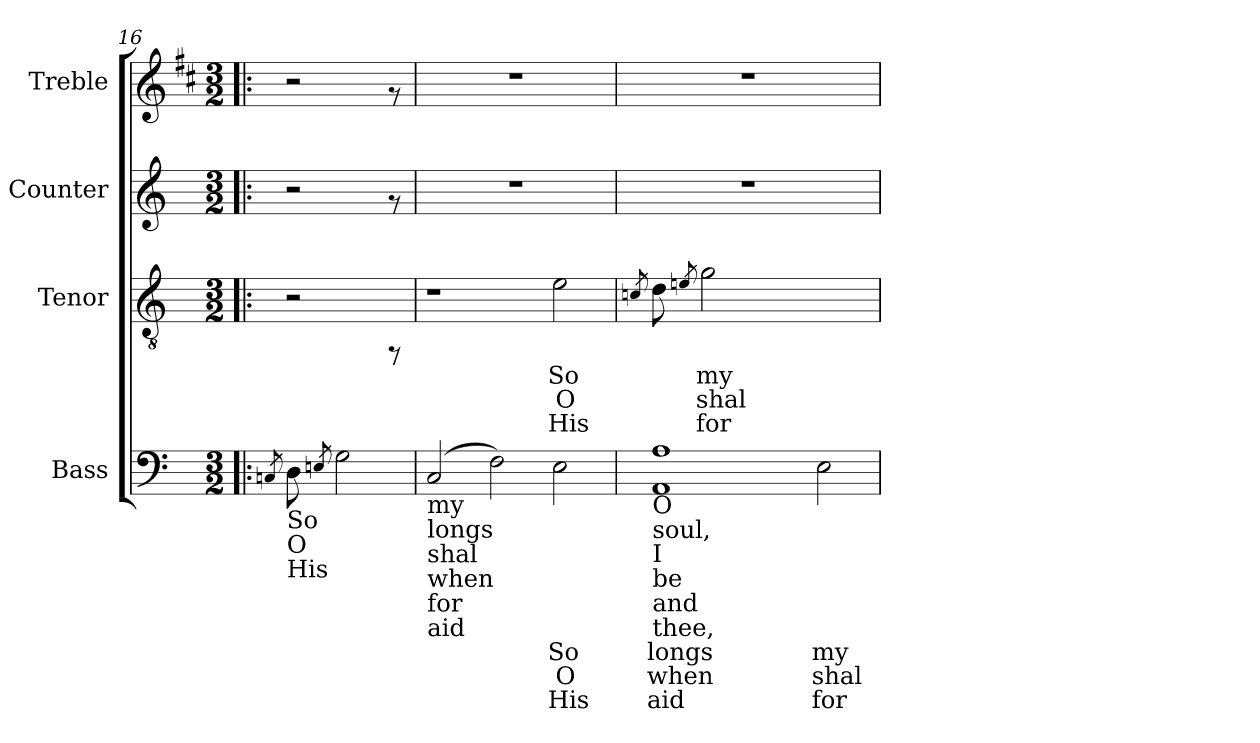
**kern	**text	**text	**text	**kern	**text	**text	**text	**kern	**kern
*part4	*part4	*part4	*part4	*part3	*part3	*part3	*part3	*part2	*part1
*staff4	*staff4	*staff4	*staff4	*staff3	*staff3	*staff3	*staff3	*staff2	*staff1
*I"Bass	*	*	*	*I"Tenor	*	*	*	*I"Counter	*I"Treble
*I'B.	*	*	*	*I'T.	*	*	*	*I'C.	*I'Tr.
*clefF4	*	*	*	*clefGv2	*	*	*	*clefG2	*clefG2
*	*	*	*	*	*	*	*	*	*ITrd1c2
*k[]	*	*	*	*k[]	*	*	*	*k[]	*k[]
*C:	*	*	*	*C:	*	*	*	*C:	*C:
*M3/2	*	*	*	*M3/2	*	*	*	*M3/2	*M3/2
=16!|:	=16!|:	=16!|:	=16!|:	=16!|:	=16!|:	=16!|:	=16!|:	=16!|:	=16!|:
8qCn/	.	.	.	.	.	.	.	.	.
!LO:TX:b:t=So	!	!	!	!	!	!	!	!	!
!LO:TX:b:t=O	!	!	!	!	!	!	!	!	!
!LO:TX:b:t=His	!	!	!	!	!	!	!	!	!
!	!LO:LY:a:rj	!	!	!	!	!	!	!	!
8D\	.	.	.	2r	.	.	.	2r	2r
8qEn/	.	.	.	.	.	.	.	.	.
!	!LO:LY:a:rj	!	!	!	!	!	!	!	!
2G\	.	.	.	.	.	.	.	.	.
.	.	.	.	8rFF	.	.	.	8rf	8rf
=17	=17	=17	=17	=17	=17	=17	=17	=17	=17
!LO:TX:b:t=my	!	!	!	!	!	!	!	!	!
!LO:TX:b:t=longs	!	!	!	!	!	!	!	!	!
!LO:TX:b:t=shal	!	!	!	!	!	!	!	!	!
!LO:TX:b:t=when	!	!	!	!	!	!	!	!	!
!LO:TX:b:t=for	!	!	!	!	!	!	!	!	!
!LO:TX:b:t=aid	!	!	!	!	!	!	!	!	!
!	!LO:LY:a:rj	!LO:LY:a:rj	!LO:LY:b:rj	!	!	!	!	!	!
(>2C/	.	.	.	1r	.	.	.	1.r	1.r
!	!LO:LY:a:rj	!LO:LY:a:rj	!LO:LY:b:rj	!	!	!	!	!	!
2F\)	.	.	.	.	.	.	.	.	.
!	!LO:LY:a:rj	!LO:LY:a:rj	!LO:LY:b:rj	!	!LO:LY:b:rj	!LO:LY:b:rj	!LO:LY:b:rj	!	!
2E\	So	O	His	2e\	So	O	His	.	.
!!LO:PB:g=z
=18	=18	=18	=18	=18	=18	=18	=18	=18	=18
.	.	.	.	8qcn/	.	.	.	.	.
!LO:TX:b:t=O	!	!	!	!	!	!	!	!	!
!LO:TX:b:t=soul,	!	!	!	!	!	!	!	!	!
!LO:TX:b:t=I	!	!	!	!	!	!	!	!	!
!LO:TX:b:t=be	!	!	!	!	!	!	!	!	!
!LO:TX:b:t=and	!	!	!	!	!	!	!	!	!
!LO:TX:b:t=thee,	!	!	!	!	!	!	!	!	!
!	!LO:LY:a:rj	!LO:LY:a:rj	!LO:LY:b:rj	!	!LO:LY:b:rj	!LO:LY:b:rj	!LO:LY:b:rj	!	!
1A 1AA	longs	when	aid	8d\	.	.	.	1.r	1.r
.	.	.	.	8qen/	.	.	.	.	.
!	!	!	!	!	!LO:LY:b:rj	!LO:LY:b:rj	!LO:LY:b:rj	!	!
.	.	.	.	2g\	my	shal	for	.	.
.	.	.	.	2..ryy	.	.	.	.	.
!	!LO:LY:a:rj	!LO:LY:a:rj	!LO:LY:b:rj	!	!	!	!	!	!
2E\	my	shal	for	.	.	.	.	.	.
=	=	=	=	=	=	=	=	=	=
*-	*-	*-	*-	*-	*-	*-	*-	*-	*-
